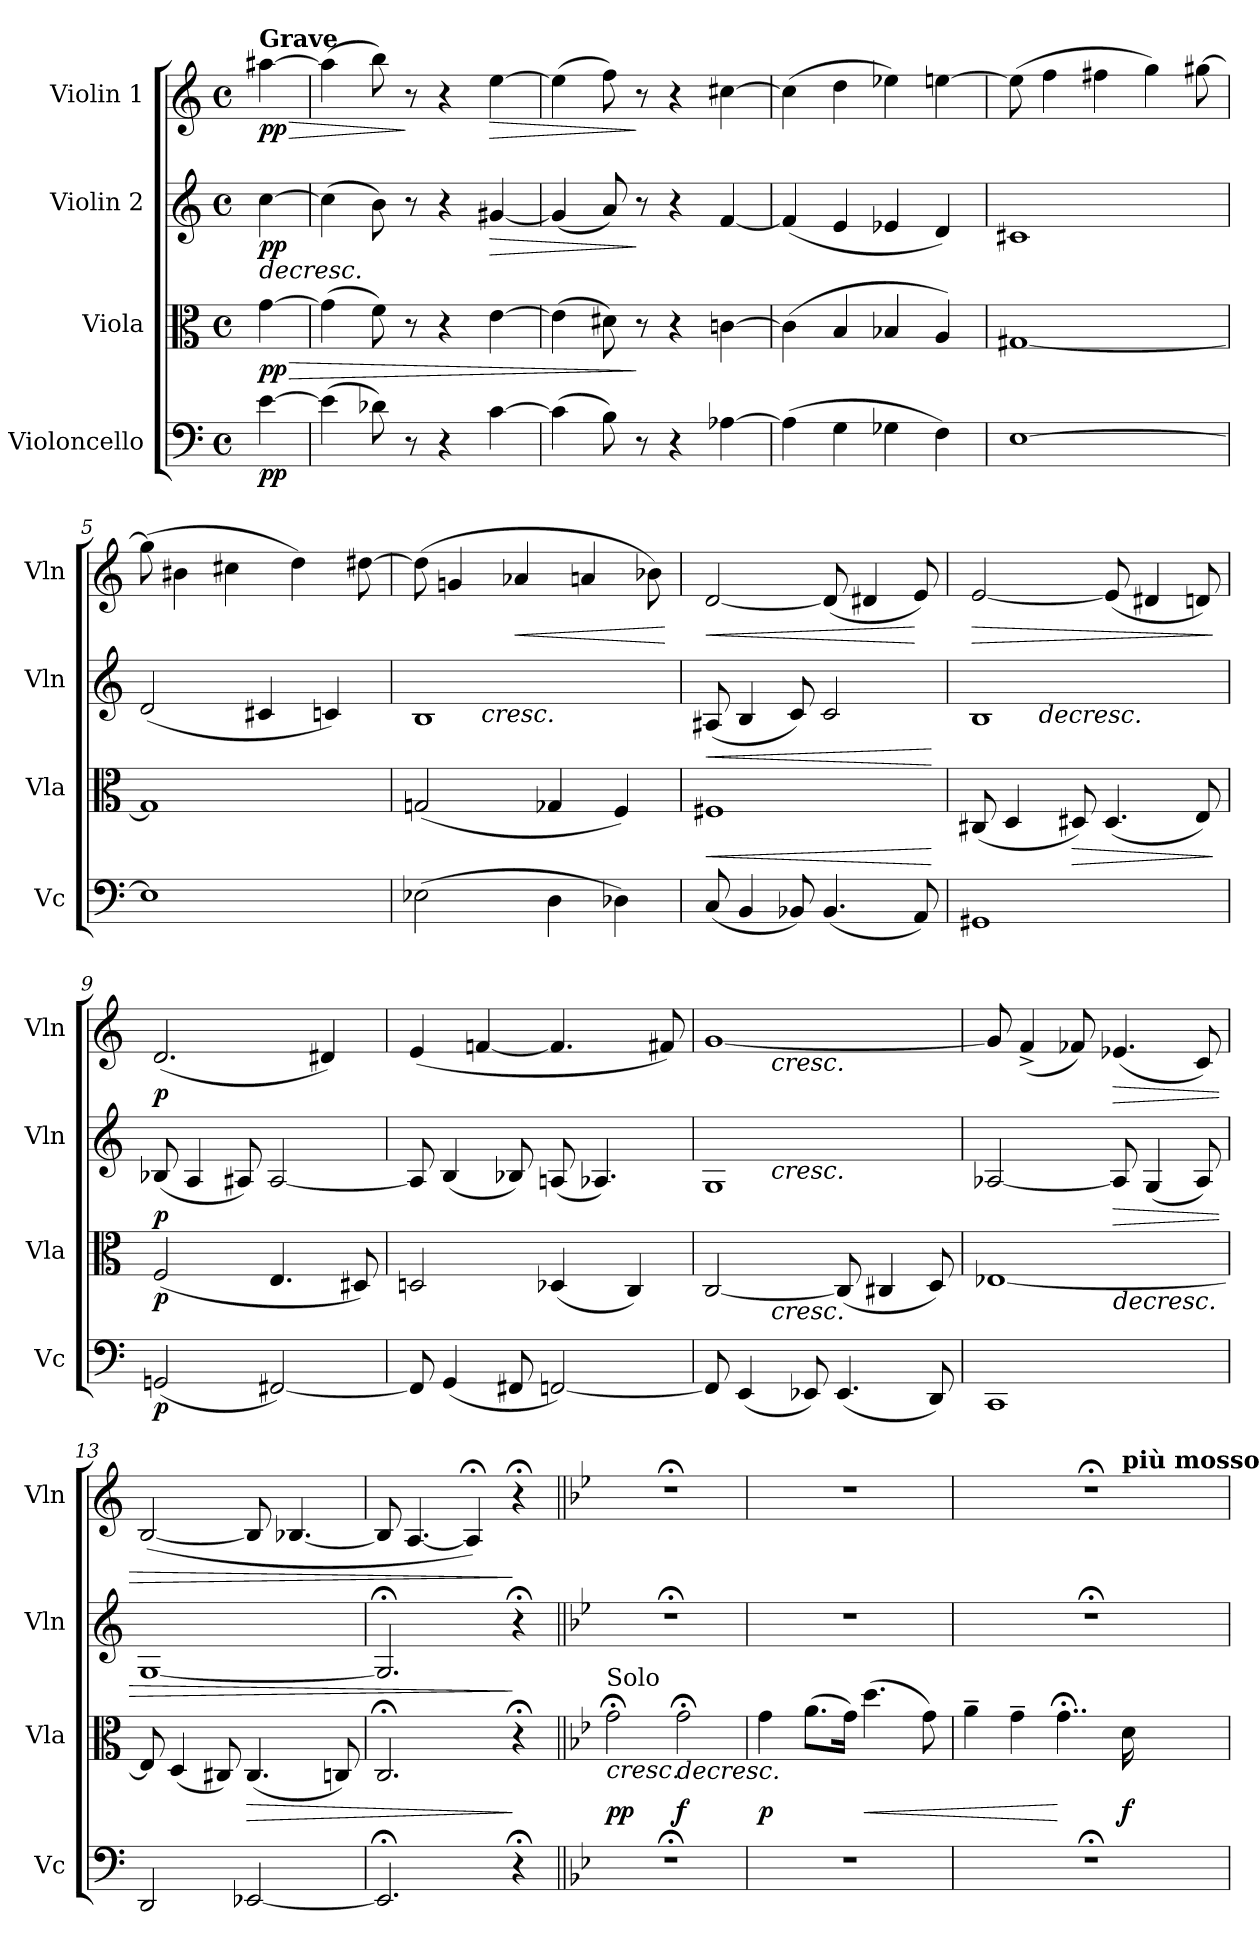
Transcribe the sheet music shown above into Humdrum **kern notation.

**kern	**dynam	**kern	**dynam	**kern	**dynam	**kern	**dynam
*part4	*part4	*part3	*part3	*part2	*part2	*part1	*part1
*staff4	*staff4	*staff3	*staff3	*staff2	*staff2	*staff1	*staff1
*I"Violoncello	*	*I"Viola	*	*I"Violin 2	*	*I"Violin 1	*
*I'Vc	*	*I'Vla	*	*I'Vln	*	*I'Vln	*
*clefF4	*	*clefC3	*	*clefG2	*	*clefG2	*
*k[]	*	*k[]	*	*k[]	*	*k[]	*
*M4/4	*	*M4/4	*	*M4/4	*	*M4/4	*
*met(c)	*	*met(c)	*	*met(c)	*	*met(c)	*
=	=	=	=	=	=	=	=
!	!	!	!	!	!	!LO:TX:a:B:t=Grave	!
!	!LO:DY:b	!	!LO:HP:b	!	!LO:HP:b	!	!LO:HP:b
!	!	!	!LO:DY:n=1:b	!	!LO:DY:n=1:b	!	!LO:DY:n=1:b
[4e\	pp	[4g\	> pp	[4cc\	> pp	[4aa#X\	> pp
=1	=1	=1	=1	=1	=1	=1	=1
(>4e\]	.	(>4g\]	.	(>4cc\]	.	(>4aa#\]	.
8d-X\)	.	8f\)	.	8b\)	.	8bb\)	.
8r	.	8r	.	8r	.	8r	]
4r	.	4r	.	4r	.	4r	.
!	!	!	!	!	!LO:HP:b	!	!LO:HP:b
[4c\	.	[4e\	.	[4g#X/	>	[4ee\	>
=2	=2	=2	=2	=2	=2	=2	=2
(>4c\]	.	(>4e\]	.	(<4g#/]	.	(>4ee\]	.
8B\)	.	8d#X\)	.	8a/)	.	8ff\)	.
8r	.	8r	]	8r	]	8r	]
4r	.	4r	.	4r	.	4r	.
[4A-X\	.	[4cn\	.	[4f/	.	[4cc#X\	.
=3	=3	=3	=3	=3	=3	=3	=3
(>4A-\]	.	(>4c\]	.	(<4f/]	.	(>4cc#\]	.
4G\	.	4B/	.	4e/	.	4dd\	.
4G-X\	.	4B-X/	.	4e-X/	.	4ee-X\)	.
4F\)	.	4A/)	.	4d/)	.	[4een\	.
=4	=4	=4	=4	=4	=4	=4	=4
[1E	.	[1G#X	.	1c#X	.	(>8ee\]	.
.	.	.	.	.	.	4ff\	.
.	.	.	.	.	.	4ff#X\	.
.	.	.	.	.	.	4gg\)	.
.	.	.	.	.	.	[8gg#X\	.
!!LO:LB:g=z
=5	=5	=5	=5	=5	=5	=5	=5
1E]	.	1G#]	.	(<2d/	.	(>8gg#\]	.
.	.	.	.	.	.	4b#X\	.
.	.	.	.	.	.	4cc#X\	.
.	.	.	.	4c#X/	.	.	.
.	.	.	.	.	.	4dd\)	.
.	.	.	.	4cn/)	.	.	.
.	.	.	.	.	.	[8dd#X\	.
=6	=6	=6	=6	=6	=6	=6	=6
*^	*	*^	*	*^	*	*	*
(>2E-X\	4ryy	.	(<2Gn/	4ryy	.	1B	4ryy	.	(>8dd#\]	.
.	.	.	.	.	.	.	.	.	4gn/	.
!	!	!	!	!	!	!	!	!LO:HP:b	!	!
.	4ryy	.	.	4ryy	.	.	4ryy	<	.	.
!	!	!	!	!	!	!	!	!	!	!LO:HP:b
.	.	.	.	.	.	.	.	.	4a-X/	<
4D\	2ryy	.	4G-X/	2ryy	.	.	2ryy	.	.	.
.	.	.	.	.	.	.	.	.	4an/	.
4D-X\)	.	.	4F/)	.	.	.	.	.	.	.
.	.	.	.	.	.	.	.	.	8b-X\)	.
*v	*v	*	*	*	*	*v	*v	*	*	*
*	*	*v	*v	*	*	*	*	*
.	.	.	.	.	]	.	[
=7	=7	=7	=7	=7	=7	=7	=7
!	!	!	!LO:HP:b	!	!LO:HP:b	!	!LO:HP:b
(<8C/	.	1F#X	<	(<8A#X/	<	[2d/	<
4BB/	.	.	.	4B/	.	.	.
8BB-X/)	.	.	.	8c/)	.	.	.
(<4.BB-/	.	.	.	2c/	.	(<8d/]	.
.	.	.	.	.	.	4d#X/	.
8AA/)	.	.	.	.	.	8e/)	[
.	.	.	[	.	[	.	.
=8	=8	=8	=8	=8	=8	=8	=8
*^	*	*	*	*^	*	*	*
!	!	!	!	!	!	!	!	!	!LO:HP:b
1GG#X	4ryy	.	(<8C#X/	.	1B	4ryy	.	[2e/	>
.	.	.	4D/	.	.	.	.	.	.
!	!	!	!	!	!	!	!LO:HP:b	!	!
.	4ryy	.	.	.	.	4ryy	>	.	.
!	!	!	!	!LO:HP:b	!	!	!	!	!
.	.	.	8D#X/)	>	.	.	.	.	.
.	2ryy	.	(<4.D#/	.	.	2ryy	.	(<8e/]	.
.	.	.	.	.	.	.	.	4d#X/	.
.	.	.	8E/)	.	.	.	.	8dn/)	.
*v	*v	*	*	*	*v	*v	*	*	*
.	.	.	]	.	[	.	]
=9	=9	=9	=9	=9	=9	=9	=9
!	!LO:DY:b	!	!LO:DY:b	!	!LO:DY:b	!	!LO:DY:b
(<2GGn/	p	(<2F/	p	(<8B-X/	p	(<2.d/	p
.	.	.	.	4A/	.	.	.
.	.	.	.	8A#X/)	.	.	.
[2FF#X/)	.	4.E/	.	[2A#/	.	.	.
.	.	.	.	.	.	4d#X/)	.
.	.	8D#X/)	.	.	.	.	.
!!LO:LB:g=z
=10	=10	=10	=10	=10	=10	=10	=10
8FF#/]	.	2Dn/	.	8A#/]	.	(<4e/	.
(<4GG/	.	.	.	(<4B/	.	.	.
.	.	.	.	.	.	[4fn/	.
8FF#X/	.	.	.	8B-X/)	.	.	.
[2FFn/)	.	(<4D-X/	.	(<8An/	.	4.f/]	.
.	.	.	.	4.A-X/)	.	.	.
.	.	4C/)	.	.	.	.	.
.	.	.	.	.	.	8f#X/)	.
=11	=11	=11	=11	=11	=11	=11	=11
*^	*	*^	*	*^	*	*^	*
8FF/]	8ryy	.	[2C/	4ryy	.	1G	4ryy	.	[1g	4ryy	.
(<4EE/	8ryy	.	.	.	.	.	.	.	.	.	.
!	!	!	!	!	!LO:HP:b	!	!	!LO:HP:b	!	!	!LO:HP:b
.	8ryy	.	.	4ryy	<	.	4ryy	<	.	4ryy	<
8EE-X/)	8ryy	.	.	.	.	.	.	.	.	.	.
(<4.EE-/	2ryy	.	(<8C/]	2ryy	.	.	2ryy	.	.	2ryy	.
.	.	.	4C#X/	.	.	.	.	.	.	.	.
8DD/)	.	.	8D/)	.	.	.	.	.	.	.	.
*v	*v	*	*	*	*	*v	*v	*	*v	*v	*
*	*	*v	*v	*	*	*	*	*
.	.	.	.	.	]	.	.
=12	=12	=12	=12	=12	=12	=12	=12
*^	*	*^	*	*	*	*	*
1CC	2ryy	.	[1E-X	2ryy	.	[2A-X/	.	8g/]	.
.	.	.	.	.	.	.	.	(<4f^/	.
.	.	.	.	.	.	.	.	8f-X/)	.
!	!	!	!	!	!LO:HP:b	!	!LO:HP:b	!	!LO:HP:b
.	2ryy	.	.	2ryy	>	8A-/]	>	(<4.e-X/	>
.	.	.	.	.	.	(<4G/	.	.	.
.	.	.	.	.	.	8A-/)	.	8c/)	.
*v	*v	*	*	*	*	*	*	*	*
*	*	*v	*v	*	*	*	*	*
.	.	.	[	.	[	.	[
=13	=13	=13	=13	=13	=13	=13	=13
*	*	*	*	*^	*	*	*
2DD/	.	8E-/]	.	[1G	2ryy	.	(>[2B/	.
.	.	(<4D/	.	.	.	.	.	.
.	.	8C#X/)	.	.	.	.	.	.
!	!	!	!LO:HP:b	!	!	!	!	!
[2EE-X/	.	(<4.C#/	>	.	2ryy	.	8B/]	.
.	.	.	.	.	.	.	[4.B-X/	.
.	.	8Cn/)	.	.	.	.	.	.
*	*	*	*	*v	*v	*	*	*
=14	=14	=14	=14	=14	=14	=14	=14
2.EE-;</]	.	2.C;</	.	2.G;</]	.	8B-/]	.
.	.	.	.	.	.	[4.A/	.
.	.	.	.	.	.	4A;</])	.
4r;<	.	4r;<	]	4r;<	]	4r;<	]
!!LO:LB:g=z
=15||	=15||	=15||	=15||	=15||	=15||	=15||	=15||
*k[b-e-]	*	*k[b-e-]	*	*k[b-e-]	*	*k[b-e-]	*
!	!	!LO:TX:a:t=Solo	!	!	!	!	!
!	!	!	!LO:HP:b	!	!	!	!
!	!	!	!LO:DY:n=1:b	!	!	!	!
1r;<	.	2g;<\	< pp	1r;<	.	1r;<	.
!	!	!	!LO:HP:n=1:b	!	!	!	!
!	!	!	!LO:DY:n=2:b	!	!	!	!
.	.	2g;<\	] > f	.	.	.	.
.	.	.	[	.	.	.	.
=16	=16	=16	=16	=16	=16	=16	=16
!	!	!	!LO:DY:b	!	!	!	!
1r	.	4g\	p	1r	.	1r	.
.	.	(>8.a\L	.	.	.	.	.
.	.	16g\Jk)	.	.	.	.	.
!	!	!	!LO:HP:b	!	!	!	!
.	.	(>4.dd\	<	.	.	.	.
.	.	8g\)	.	.	.	.	.
.	.	.	]	.	.	.	.
=17	=17	=17	=17	=17	=17	=17	=17
*	*	*	*	*	*	*^	*
1r;<	.	4a~\	.	1r;<	.	1r;<	2ryy	.
.	.	4g~\	.	.	.	.	.	.
.	.	4..g;<\	[	.	.	.	4..ryy	.
!	!	!	!	!	!	!	!LO:TX:a:B:t=più mosso	!
!	!	!	!LO:DY:b	!	!	!	!	!
.	.	16d\	f	.	.	.	16ryy	.
*	*	*	*	*	*	*v	*v	*
=	=	=	=	=	=	=	=
*-	*-	*-	*-	*-	*-	*-	*-
